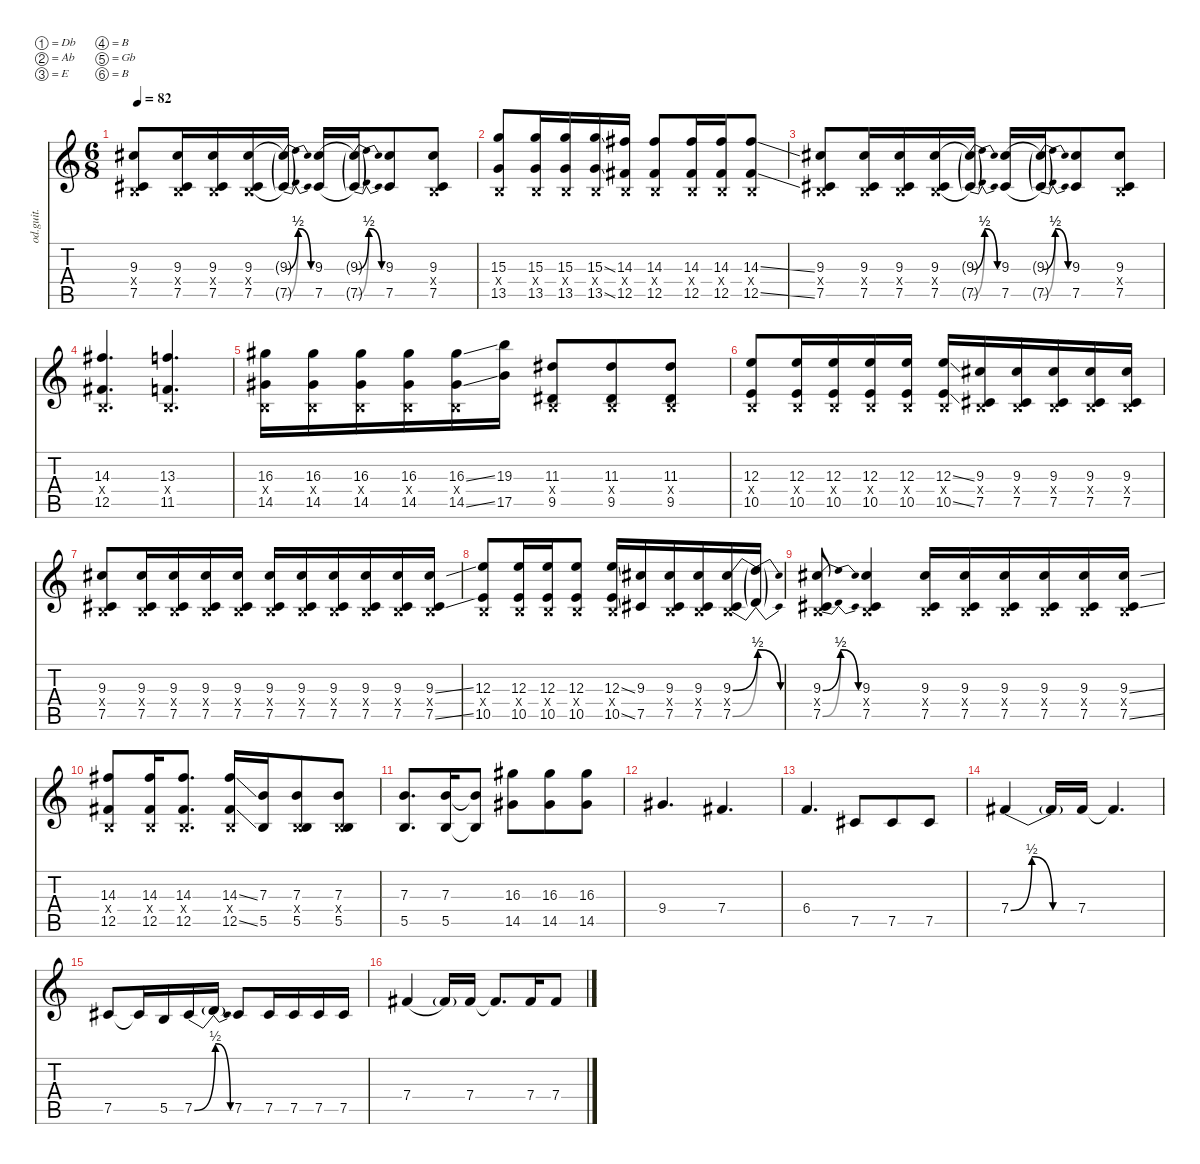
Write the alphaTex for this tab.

\defaultSystemsLayout 4
\hideDynamics
\bracketExtendMode nobrackets
\otherSystemsTrackNameOrientation horizontal
\track ("Guitar 1" "od.guit.") {instrument overdrivenguitar}
\staff {score tabs}
\tuning (Db4 Ab3 E3 B2 Gb2 B1)
\ts (6 8)
\tempo 82
\clef g2
\ks c
(9.3{acc #} 0.4{x} 7.5{acc #}).8{dy f} (9.3{acc #} 0.4{x} 7.5{acc #}).16 (9.3{acc #} 0.4{x} 7.5{acc #}).16 (9.3{be (hold 0 0 60 0) acc #} 0.4{x} 7.5{be (hold 0 0 60 0) acc #}).16 (9.3{be (bendrelease 0 0 30 2 30 2 60 0) t acc #} 7.5{be (bendrelease 0 0 30 2 30 2 60 0) t acc #}).16 (9.3{be (hold 0 0 60 0) acc #} 7.5{be (hold 0 0 60 0) acc #}).16 (9.3{be (bendrelease 0 0 30 2 30 2 60 0) t acc #} 7.5{be (bendrelease 0 0 30 2 30 2 60 0) t acc #}).16 (9.3{acc #} 7.5{acc #}).8 (9.3{acc #} 0.4{x} 7.5{acc #}).8 |
(15.3 0.4{x} 13.5).8 (15.3 0.4{x} 13.5).16 (15.3 0.4{x} 13.5).16 (15.3{ss} 0.4{x} 13.5{ss}).16 (14.3{acc #} 0.4{x} 12.5{acc #}).16 (14.3{acc #} 0.4{x} 12.5{acc #}).8 (14.3{acc #} 0.4{x} 12.5{acc #}).16 (14.3{acc #} 0.4{x} 12.5{acc #}).16 (14.3{ss acc #} 0.4{x} 12.5{ss acc #}).8 |
(9.3{acc #} 0.4{x} 7.5{acc #}).8 (9.3{acc #} 0.4{x} 7.5{acc #}).16 (9.3{acc #} 0.4{x} 7.5{acc #}).16 (9.3{be (hold 0 0 60 0) acc #} 0.4{x} 7.5{be (hold 0 0 60 0) acc #}).16 (9.3{be (bendrelease 0 0 30 2 30 2 60 0) t acc #} 7.5{be (bendrelease 0 0 30 2 30 2 60 0) t acc #}).16 (9.3{be (hold 0 0 60 0) acc #} 7.5{be (hold 0 0 60 0) acc #}).16 (9.3{be (bendrelease 0 0 30 2 30 2 60 0) t acc #} 7.5{be (bendrelease 0 0 30 2 30 2 60 0) t acc #}).16 (9.3{acc #} 7.5{acc #}).8 (9.3{acc #} 0.4{x} 7.5{acc #}).8 |
(14.3{acc #} 0.4{x} 12.5{acc #}).4{d} (13.3 0.4{x} 11.5).4{d} |
(16.3{acc #} 0.4{x} 14.5{acc #}).16 (16.3{acc #} 0.4{x} 14.5{acc #}).16 (16.3{acc #} 0.4{x} 14.5{acc #}).16 (16.3{acc #} 0.4{x} 14.5{acc #}).16 (16.3{ss acc #} 0.4{x} 14.5{ss acc #}).16 (19.3 17.5).16 (11.3{acc #} 0.4{x} 9.5{acc #}).8 (11.3{acc #} 0.4{x} 9.5{acc #}).8 (11.3{acc #} 0.4{x} 9.5{acc #}).8 |
(12.3 0.4{x} 10.5).8 (12.3 0.4{x} 10.5).16 (12.3 0.4{x} 10.5).16 (12.3 0.4{x} 10.5).16 (12.3 0.4{x} 10.5).16 (12.3{ss} 0.4{x} 10.5{ss}).16 (9.3{acc #} 0.4{x} 7.5{acc #}).16 (9.3{acc #} 0.4{x} 7.5{acc #}).16 (9.3{acc #} 0.4{x} 7.5{acc #}).16 (9.3{acc #} 0.4{x} 7.5{acc #}).16 (9.3{acc #} 0.4{x} 7.5{acc #}).16 |
(9.3{acc #} 0.4{x} 7.5{acc #}).8 (9.3{acc #} 0.4{x} 7.5{acc #}).16 (9.3{acc #} 0.4{x} 7.5{acc #}).16 (9.3{acc #} 0.4{x} 7.5{acc #}).16 (9.3{acc #} 0.4{x} 7.5{acc #}).16 (9.3{acc #} 0.4{x} 7.5{acc #}).16 (9.3{acc #} 0.4{x} 7.5{acc #}).16 (9.3{acc #} 0.4{x} 7.5{acc #}).16 (9.3{acc #} 0.4{x} 7.5{acc #}).16 (9.3{acc #} 0.4{x} 7.5{acc #}).16 (9.3{ss acc #} 0.4{x} 7.5{ss acc #}).16 |
(12.3 0.4{x} 10.5).8 (12.3 0.4{x} 10.5).16 (12.3 0.4{x} 10.5).16 (12.3 0.4{x} 10.5).8 (12.3{ss} 0.4{x} 10.5{ss}).16 (9.3{acc #} 7.5{acc #}).16 (9.3{acc #} 0.4{x} 7.5{acc #}).16 (9.3{acc #} 0.4{x} 7.5{acc #}).16 (9.3{be (bend 0 0 60 2) acc #} 0.4{x} 7.5{be (bend 0 0 60 2) acc #}).16 (9.3{be (release 0 2 60 0) t} 7.5{be (release 0 2 60 0) t}).16 |
(9.3{be (bendrelease 0 0 15 2 45 2 60 0) acc #} 0.4{x} 7.5{be (bendrelease 0 0 15 2 45 2 60 0) acc #}).8 (9.3{acc #} 0.4{x} 7.5{acc #}).4 (9.3{acc #} 0.4{x} 7.5{acc #}).16 (9.3{acc #} 0.4{x} 7.5{acc #}).16 (9.3{acc #} 0.4{x} 7.5{acc #}).16 (9.3{acc #} 0.4{x} 7.5{acc #}).16 (9.3{acc #} 0.4{x} 7.5{acc #}).16 (9.3{ss acc #} 0.4{x} 7.5{ss acc #}).16 |
(14.3{acc #} 0.4{x} 12.5{acc #}).8 (14.3{acc #} 0.4{x} 12.5{acc #}).16 (14.3{acc #} 0.4{x} 12.5{acc #}).8{d} (14.3{ss acc #} 0.4{x} 12.5{ss acc #}).16 (7.3 5.5).16 (7.3 0.4{x} 5.5).8 (7.3 0.4{x} 5.5).8 |
(7.3 5.5).8{d} (7.3 5.5).16 (7.3{t} 5.5{t}).8 (16.3{acc #} 14.5{acc #}).8 (16.3{acc #} 14.5{acc #}).8 (16.3{acc #} 14.5{acc #}).8 |
9.4{acc #}.4{d} 7.4{acc #}.4{d} |
6.4.4{d} 7.5{acc #}.8 7.5{acc #}.8 7.5{acc #}.8 |
7.4{be (bendrelease 0 0 30 2 30 2 60 0) acc #}.4 7.4{be (hold 0 0 60 0) t acc #}.16 7.4{acc #}.16 7.4{t acc #}.4{d} |
7.5{acc #}.8 7.5{t acc #}.16 5.5.16 7.5{be (bend 0 0 60 2) acc #}.16 7.5{be (release 0 2 60 0) t}.16 7.5{acc #}.8 7.5{acc #}.16 7.5{acc #}.16 7.5{acc #}.16 7.5{acc #}.16 |
7.4{be (hold 0 0 60 0) acc #}.4 7.4{be (hold 0 0 60 0) t acc #}.16 7.4{acc #}.16 7.4{t acc #}.8{d} 7.4{acc #}.16 7.4{acc #}.8
